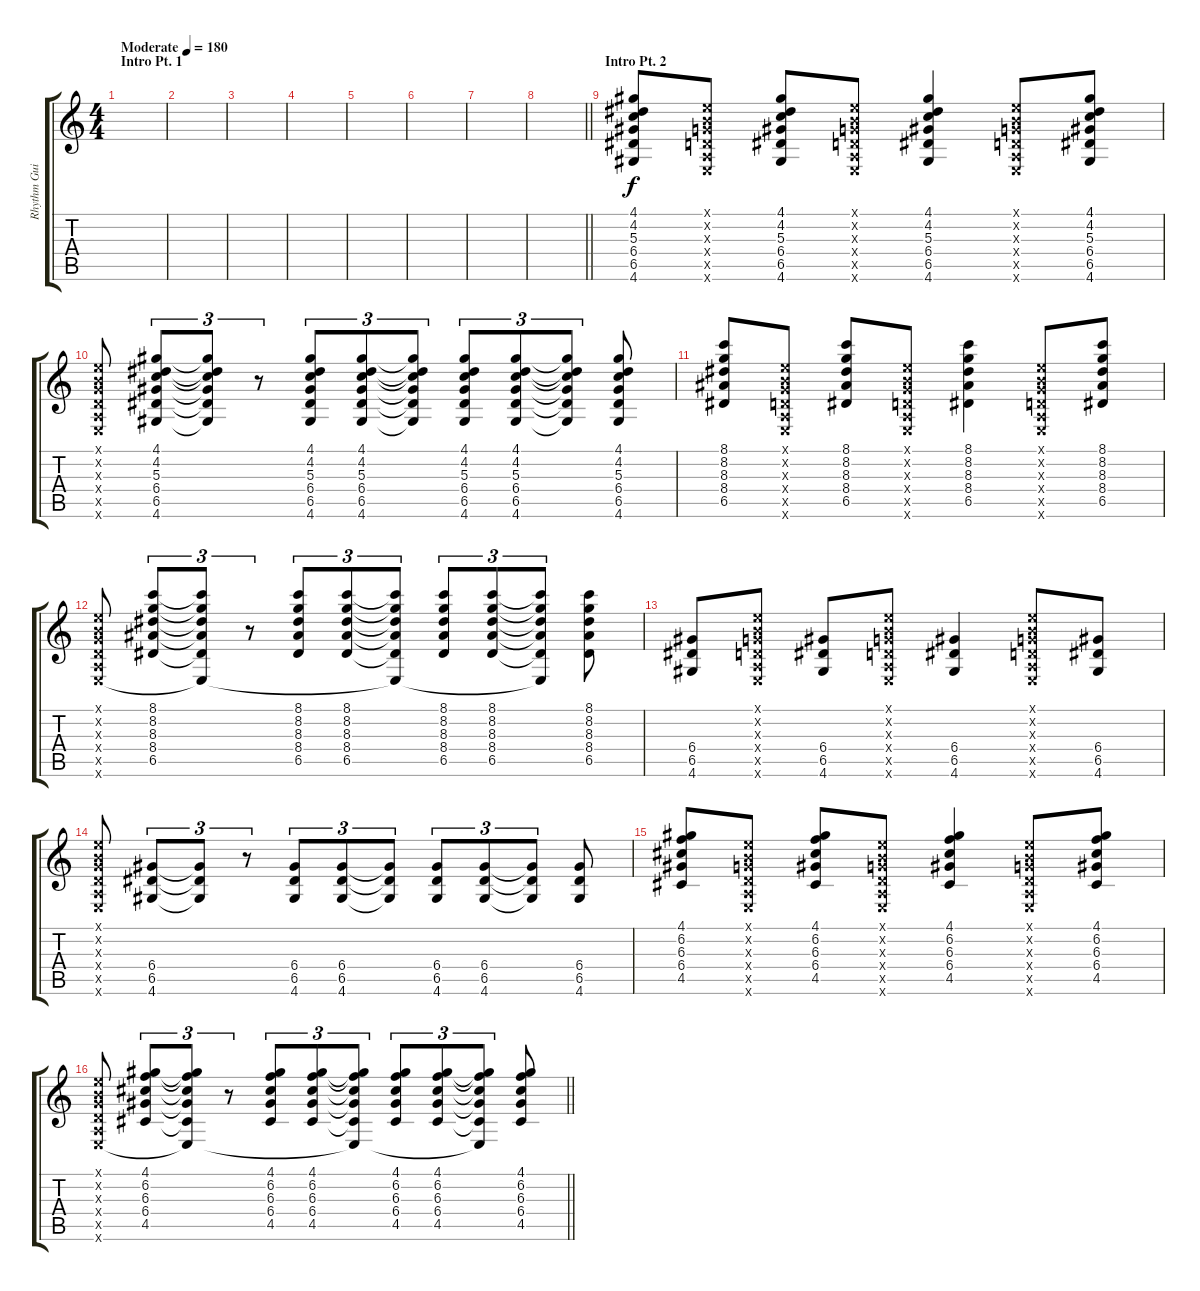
\track ("Rhythm Guitar" "Rhythm Gui") {instrument overdrivenguitar}
\staff {score tabs}
\tuning (E4 B3 G3 D3 A2 E2) {hide}
\ts (4 4)
\section ("" "Intro Pt. 1")
\tempo (180 "Moderate")
\clef g2
\ks c
|
|
|
|
|
|
|
\barLineRight lightlight
|
\section ("" "Intro Pt. 2")
(4.1 4.2 5.3 6.4 6.5 4.6).8{volume 7} (0.1{x} 0.2{x} 0.3{x} 0.4{x} 0.5{x} 0.6{x}).8 (4.1 4.2 5.3 6.4 6.5 4.6).8 (0.1{x} 0.2{x} 0.3{x} 0.4{x} 0.5{x} 0.6{x}).8 (4.1 4.2 5.3 6.4 6.5 4.6).4 (0.1{x} 0.2{x} 0.3{x} 0.4{x} 0.5{x} 0.6{x}).8 (4.1 4.2 5.3 6.4 6.5 4.6).8 |
(0.1{x} 0.2{x} 0.3{x} 0.4{x} 0.5{x} 0.6{x}).8 (4.1 4.2 5.3 6.4 6.5 4.6).8{tu (3 2)} (4.1{t} 4.2{t} 5.3{t} 6.4{t} 6.5{t} 4.6{t}).8{tu (3 2)} r.8{tu (3 2)} (4.1 4.2 5.3 6.4 6.5 4.6).8{tu (3 2)} (4.1 4.2 5.3 6.4 6.5 4.6).8{tu (3 2)} (4.1{t} 4.2{t} 5.3{t} 6.4{t} 6.5{t} 4.6{t}).8{tu (3 2)} (4.1 4.2 5.3 6.4 6.5 4.6).8{tu (3 2)} (4.1 4.2 5.3 6.4 6.5 4.6).8{tu (3 2)} (4.1{t} 4.2{t} 5.3{t} 6.4{t} 6.5{t} 4.6{t}).8{tu (3 2)} (4.1 4.2 5.3 6.4 6.5 4.6).8 |
(8.1 8.2 8.3 8.4 6.5).8{volume 7} (0.1{x} 0.2{x} 0.3{x} 0.4{x} 0.5{x} 0.6{x}).8 (8.1 8.2 8.3 8.4 6.5).8 (0.1{x} 0.2{x} 0.3{x} 0.4{x} 0.5{x} 0.6{x}).8 (8.1 8.2 8.3 8.4 6.5).4 (0.1{x} 0.2{x} 0.3{x} 0.4{x} 0.5{x} 0.6{x}).8 (8.1 8.2 8.3 8.4 6.5).8 |
(0.1{x} 0.2{x} 0.3{x} 0.4{x} 0.5{x} 0.6{x}).8 (8.1 8.2 8.3 8.4 6.5).8{tu (3 2)} (8.1{t} 8.2{t} 8.3{t} 8.4{t} 6.5{t} 0.6{t}).8{tu (3 2)} r.8{tu (3 2)} (8.1 8.2 8.3 8.4 6.5).8{tu (3 2)} (8.1 8.2 8.3 8.4 6.5).8{tu (3 2)} (8.1{t} 8.2{t} 8.3{t} 8.4{t} 6.5{t} 0.6{t}).8{tu (3 2)} (8.1 8.2 8.3 8.4 6.5).8{tu (3 2)} (8.1 8.2 8.3 8.4 6.5).8{tu (3 2)} (8.1{t} 8.2{t} 8.3{t} 8.4{t} 6.5{t} 0.6{t}).8{tu (3 2)} (8.1 8.2 8.3 8.4 6.5).8 |
(6.4 6.5 4.6).8{volume 7} (0.1{x} 0.2{x} 0.3{x} 0.4{x} 0.5{x} 0.6{x}).8 (6.4 6.5 4.6).8 (0.1{x} 0.2{x} 0.3{x} 0.4{x} 0.5{x} 0.6{x}).8 (6.4 6.5 4.6).4 (0.1{x} 0.2{x} 0.3{x} 0.4{x} 0.5{x} 0.6{x}).8 (6.4 6.5 4.6).8 |
(0.1{x} 0.2{x} 0.3{x} 0.4{x} 0.5{x} 0.6{x}).8 (6.4 6.5 4.6).8{tu (3 2)} (6.4{t} 6.5{t} 4.6{t}).8{tu (3 2)} r.8{tu (3 2)} (6.4 6.5 4.6).8{tu (3 2)} (6.4 6.5 4.6).8{tu (3 2)} (6.4{t} 6.5{t} 4.6{t}).8{tu (3 2)} (6.4 6.5 4.6).8{tu (3 2)} (6.4 6.5 4.6).8{tu (3 2)} (6.4{t} 6.5{t} 4.6{t}).8{tu (3 2)} (6.4 6.5 4.6).8 |
(4.1 6.2 6.3 6.4 4.5).8{volume 7} (0.1{x} 0.2{x} 0.3{x} 0.4{x} 0.5{x} 0.6{x}).8 (4.1 6.2 6.3 6.4 4.5).8 (0.1{x} 0.2{x} 0.3{x} 0.4{x} 0.5{x} 0.6{x}).8 (4.1 6.2 6.3 6.4 4.5).4 (0.1{x} 0.2{x} 0.3{x} 0.4{x} 0.5{x} 0.6{x}).8 (4.1 6.2 6.3 6.4 4.5).8 |
\barLineRight lightlight
(0.1{x} 0.2{x} 0.3{x} 0.4{x} 0.5{x} 0.6{x}).8 (4.1 6.2 6.3 6.4 4.5).8{tu (3 2)} (4.1{t} 6.2{t} 6.3{t} 6.4{t} 4.5{t} 0.6{t}).8{tu (3 2)} r.8{tu (3 2)} (4.1 6.2 6.3 6.4 4.5).8{tu (3 2)} (4.1 6.2 6.3 6.4 4.5).8{tu (3 2)} (4.1{t} 6.2{t} 6.3{t} 6.4{t} 4.5{t} 0.6{t}).8{tu (3 2)} (4.1 6.2 6.3 6.4 4.5).8{tu (3 2)} (4.1 6.2 6.3 6.4 4.5).8{tu (3 2)} (4.1{t} 6.2{t} 6.3{t} 6.4{t} 4.5{t} 0.6{t}).8{tu (3 2)} (4.1 6.2 6.3 6.4 4.5).8
